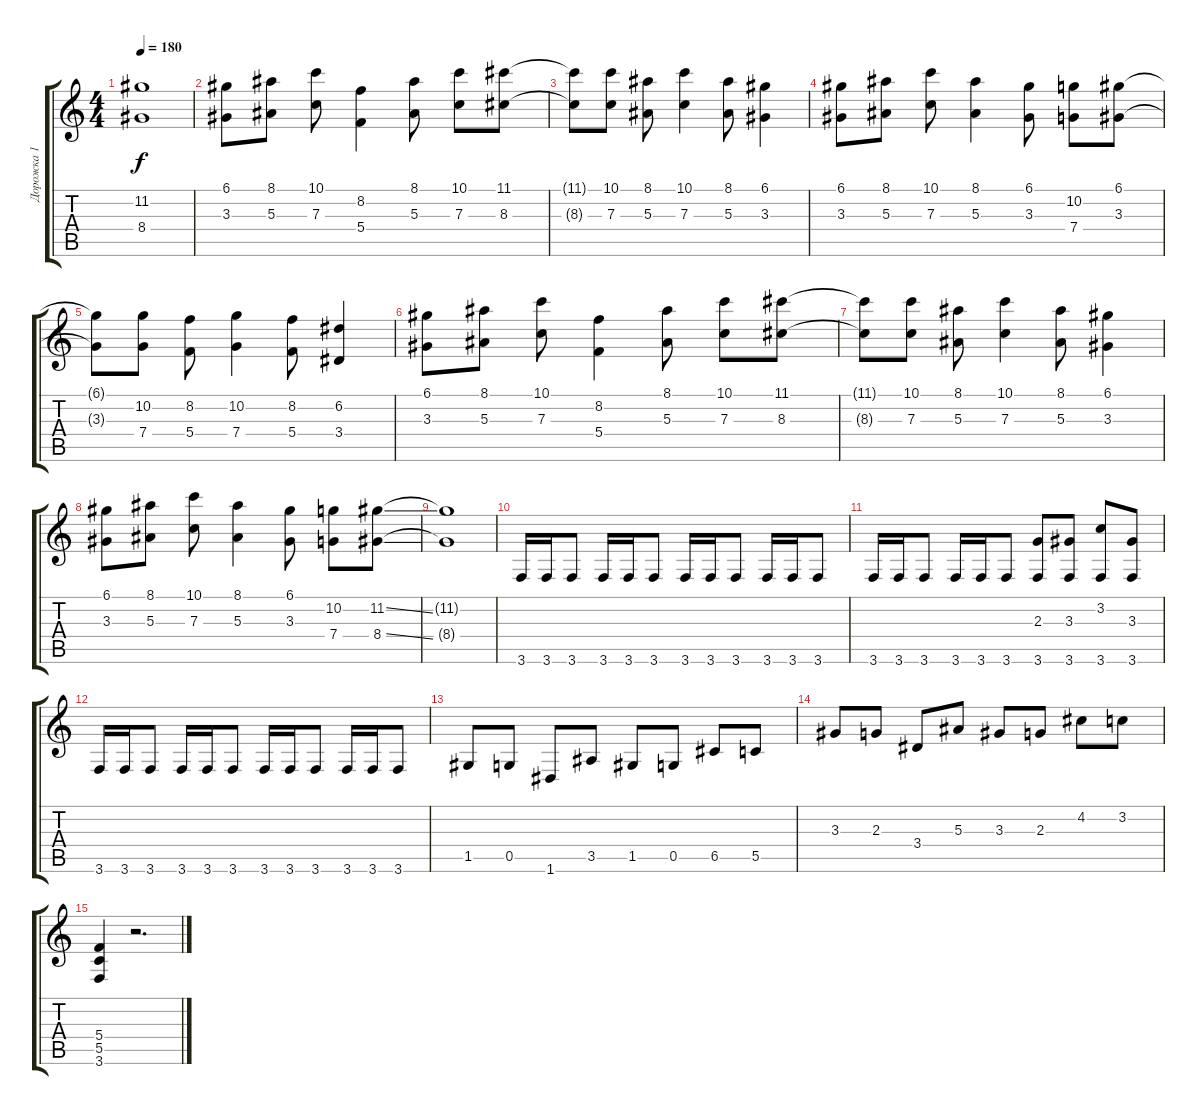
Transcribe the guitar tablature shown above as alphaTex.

\track ("Дорожка 1" "Дорожка 1") {instrument distortionguitar}
\staff {score tabs}
\tuning (D4 A3 F3 C3 G2 D2) {hide}
\ts (4 4)
\tempo 180
\clef g2
\ks c
(11.2{t} 8.4{t}).1{dy f} |
(6.1 3.3).8{instrument electricgrandpiano} (8.1 5.3).8 (10.1 7.3).8 (8.2 5.4).4 (8.1 5.3).8 (10.1 7.3).8 (11.1 8.3).8 |
(11.1{t} 8.3{t}).8 (10.1 7.3).8 (8.1 5.3).8 (10.1 7.3).4 (8.1 5.3).8 (6.1 3.3).4 |
(6.1 3.3).8 (8.1 5.3).8 (10.1 7.3).8 (8.1 5.3).4 (6.1 3.3).8 (10.2 7.4).8 (6.1 3.3).8 |
(6.1{t} 3.3{t}).8 (10.2 7.4).8 (8.2 5.4).8 (10.2 7.4).4 (8.2 5.4).8 (6.2 3.4).4 |
(6.1 3.3).8 (8.1 5.3).8 (10.1 7.3).8 (8.2 5.4).4 (8.1 5.3).8 (10.1 7.3).8 (11.1 8.3).8 |
(11.1{t} 8.3{t}).8 (10.1 7.3).8 (8.1 5.3).8 (10.1 7.3).4 (8.1 5.3).8 (6.1 3.3).4 |
(6.1 3.3).8 (8.1 5.3).8 (10.1 7.3).8 (8.1 5.3).4 (6.1 3.3).8 (10.2 7.4).8 (11.2{ss} 8.4{ss}).8 |
(11.2{t} 8.4{t}).1 |
3.6.16 3.6.16 3.6.8 3.6.16 3.6.16 3.6.8 3.6.16 3.6.16 3.6.8 3.6.16 3.6.16 3.6.8 |
3.6.16 3.6.16 3.6.8 3.6.16 3.6.16 3.6.8 (2.3 3.6).8 (3.3 3.6).8 (3.2 3.6).8 (3.3 3.6).8 |
3.6.16 3.6.16 3.6.8 3.6.16 3.6.16 3.6.8 3.6.16 3.6.16 3.6.8 3.6.16 3.6.16 3.6.8 |
1.5.8 0.5.8 1.6.8 3.5.8 1.5.8 0.5.8 6.5.8 5.5.8 |
3.3.8 2.3.8 3.4.8 5.3.8 3.3.8 2.3.8 4.2.8 3.2.8 |
(5.4 5.5 3.6).4 r.2{d}
